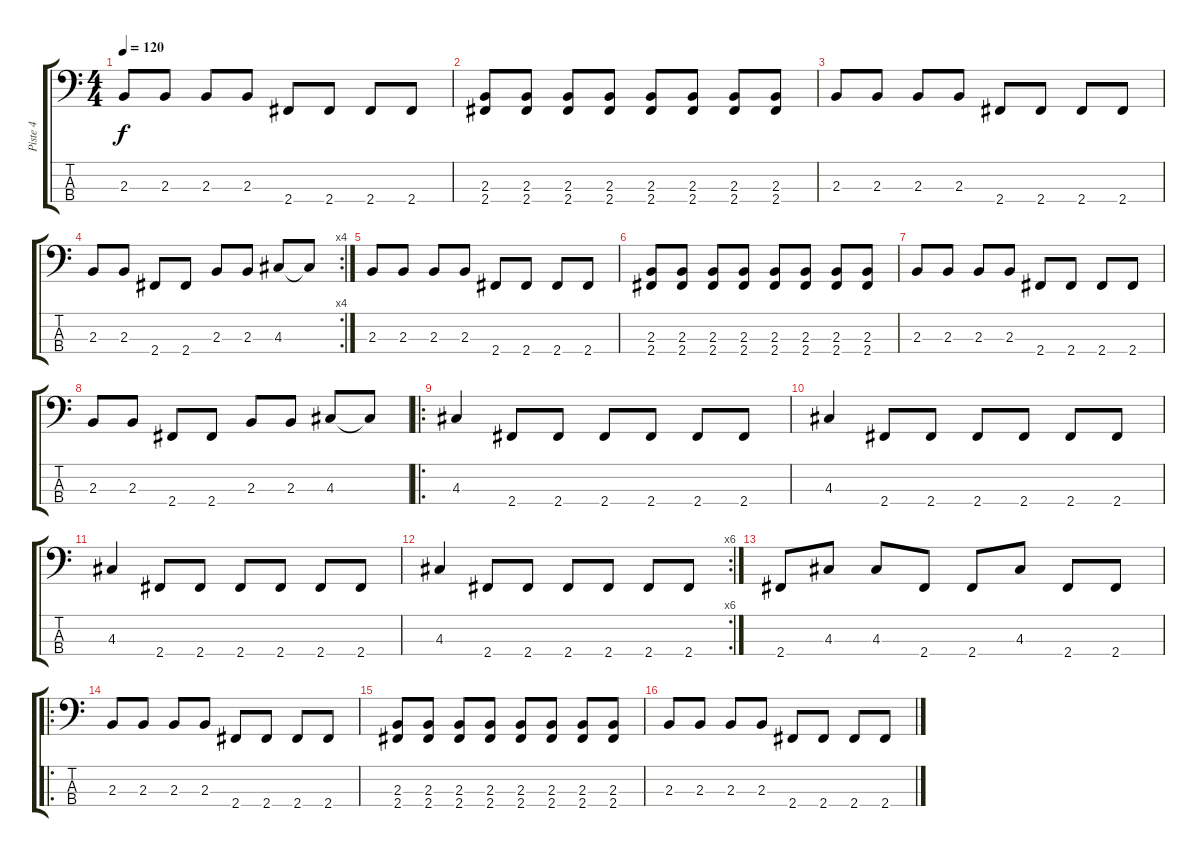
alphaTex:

\track ("Piste 4" "Piste 4") {instrument electricbassfinger}
\staff {score tabs}
\tuning (G2 D2 A1 E1) {hide}
\ts (4 4)
\tempo 120
\clef f4
\ks c
2.3.8{dy f instrument electricbassfinger} 2.3.8 2.3.8 2.3.8 2.4.8 2.4.8 2.4.8 2.4.8 |
(2.3 2.4).8 (2.3 2.4).8 (2.3 2.4).8 (2.3 2.4).8 (2.3 2.4).8 (2.3 2.4).8 (2.3 2.4).8 (2.3 2.4).8 |
2.3.8 2.3.8 2.3.8 2.3.8 2.4.8 2.4.8 2.4.8 2.4.8 |
\rc 4
2.3.8 2.3.8 2.4.8 2.4.8 2.3.8 2.3.8 4.3.8 4.3{t}.8 |
2.3.8 2.3.8 2.3.8 2.3.8 2.4.8 2.4.8 2.4.8 2.4.8 |
(2.3 2.4).8 (2.3 2.4).8 (2.3 2.4).8 (2.3 2.4).8 (2.3 2.4).8 (2.3 2.4).8 (2.3 2.4).8 (2.3 2.4).8 |
2.3.8 2.3.8 2.3.8 2.3.8 2.4.8 2.4.8 2.4.8 2.4.8 |
2.3.8 2.3.8 2.4.8 2.4.8 2.3.8 2.3.8 4.3.8 4.3{t}.8 |
\ro
4.3.4 2.4.8 2.4.8 2.4.8 2.4.8 2.4.8 2.4.8 |
4.3.4 2.4.8 2.4.8 2.4.8 2.4.8 2.4.8 2.4.8 |
4.3.4 2.4.8 2.4.8 2.4.8 2.4.8 2.4.8 2.4.8 |
\rc 6
4.3.4 2.4.8 2.4.8 2.4.8 2.4.8 2.4.8 2.4.8 |
2.4.8 4.3.8 4.3.8 2.4.8 2.4.8 4.3.8 2.4.8 2.4.8 |
\ro
2.3.8 2.3.8 2.3.8 2.3.8 2.4.8 2.4.8 2.4.8 2.4.8 |
(2.3 2.4).8 (2.3 2.4).8 (2.3 2.4).8 (2.3 2.4).8 (2.3 2.4).8 (2.3 2.4).8 (2.3 2.4).8 (2.3 2.4).8 |
2.3.8 2.3.8 2.3.8 2.3.8 2.4.8 2.4.8 2.4.8 2.4.8
